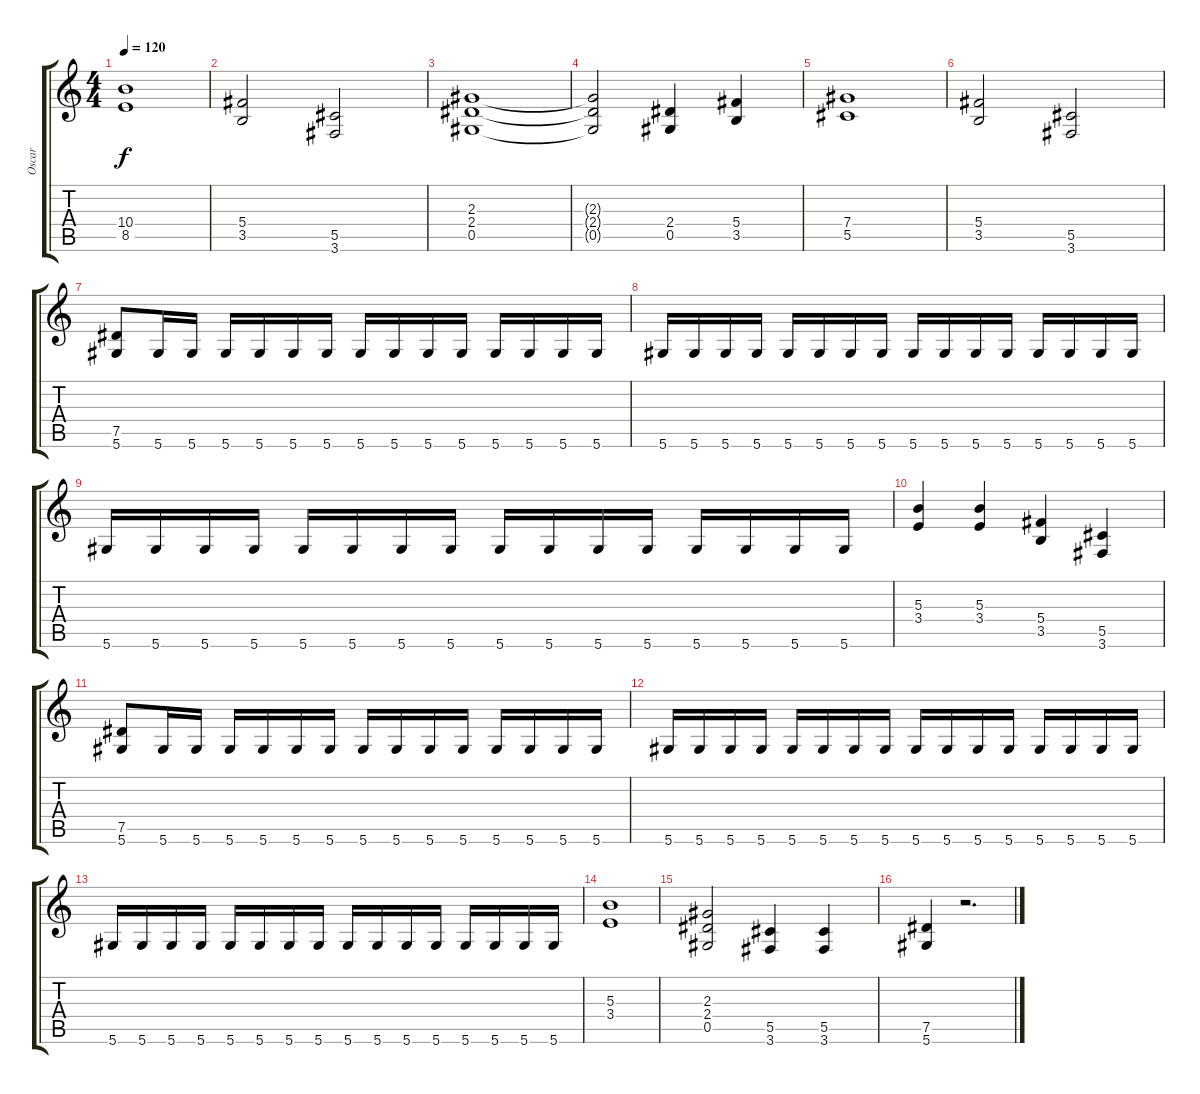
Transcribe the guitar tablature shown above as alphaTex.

\track ("Oscar" "Oscar") {instrument distortionguitar}
\staff {score tabs}
\tuning (Eb4 Bb3 Gb3 Db3 Ab2 Eb2) {hide}
\ts (4 4)
\tempo 120
\clef g2
\ks c
(10.4 8.5).1{dy f} |
(5.4 3.5).2 (5.5 3.6).2 |
(2.3 2.4 0.5).1 |
(2.3{t} 2.4{t} 0.5{t}).2 (2.4 0.5).4 (5.4 3.5).4 |
(7.4 5.5).1 |
(5.4 3.5).2 (5.5 3.6).2 |
(7.5 5.6).8 5.6.16 5.6.16 5.6.16 5.6.16 5.6.16 5.6.16 5.6.16 5.6.16 5.6.16 5.6.16 5.6.16 5.6.16 5.6.16 5.6.16 |
5.6.16 5.6.16 5.6.16 5.6.16 5.6.16 5.6.16 5.6.16 5.6.16 5.6.16 5.6.16 5.6.16 5.6.16 5.6.16 5.6.16 5.6.16 5.6.16 |
5.6.16 5.6.16 5.6.16 5.6.16 5.6.16 5.6.16 5.6.16 5.6.16 5.6.16 5.6.16 5.6.16 5.6.16 5.6.16 5.6.16 5.6.16 5.6.16 |
(5.3 3.4).4 (5.3 3.4).4 (5.4 3.5).4 (5.5 3.6).4 |
(7.5 5.6).8 5.6.16 5.6.16 5.6.16 5.6.16 5.6.16 5.6.16 5.6.16 5.6.16 5.6.16 5.6.16 5.6.16 5.6.16 5.6.16 5.6.16 |
5.6.16 5.6.16 5.6.16 5.6.16 5.6.16 5.6.16 5.6.16 5.6.16 5.6.16 5.6.16 5.6.16 5.6.16 5.6.16 5.6.16 5.6.16 5.6.16 |
5.6.16 5.6.16 5.6.16 5.6.16 5.6.16 5.6.16 5.6.16 5.6.16 5.6.16 5.6.16 5.6.16 5.6.16 5.6.16 5.6.16 5.6.16 5.6.16 |
(5.3 3.4).1 |
(2.3 2.4 0.5).2{instrument gunshot} (5.5 3.6).4{instrument distortionguitar} (5.5 3.6).4 |
(7.5 5.6).4 r.2{d}
